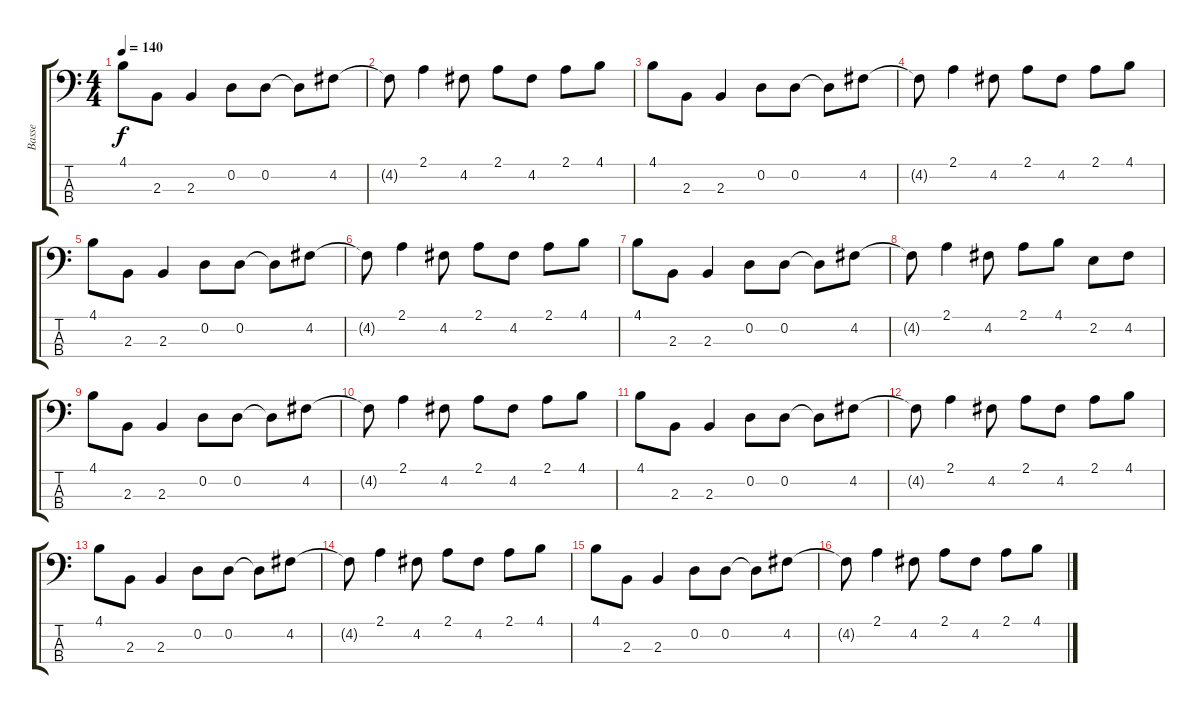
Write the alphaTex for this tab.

\track ("Basse" "Basse") {instrument acousticbass}
\staff {score tabs}
\tuning (G2 D2 A1 E1) {hide}
\ts (4 4)
\tempo 140
\clef f4
\ks c
4.1.8{dy f} 2.3.8 2.3.4 0.2.8 0.2.8 0.2{t}.8 4.2.8 |
4.2{t}.8 2.1.4 4.2.8 2.1.8 4.2.8 2.1.8 4.1.8 |
4.1.8 2.3.8 2.3.4 0.2.8 0.2.8 0.2{t}.8 4.2.8 |
4.2{t}.8 2.1.4 4.2.8 2.1.8 4.2.8 2.1.8 4.1.8 |
4.1.8 2.3.8 2.3.4 0.2.8 0.2.8 0.2{t}.8 4.2.8 |
4.2{t}.8 2.1.4 4.2.8 2.1.8 4.2.8 2.1.8 4.1.8 |
4.1.8 2.3.8 2.3.4 0.2.8 0.2.8 0.2{t}.8 4.2.8 |
4.2{t}.8 2.1.4 4.2.8 2.1.8 4.1.8 2.2.8 4.2.8 |
4.1.8 2.3.8 2.3.4 0.2.8 0.2.8 0.2{t}.8 4.2.8 |
4.2{t}.8 2.1.4 4.2.8 2.1.8 4.2.8 2.1.8 4.1.8 |
4.1.8 2.3.8 2.3.4 0.2.8 0.2.8 0.2{t}.8 4.2.8 |
4.2{t}.8 2.1.4 4.2.8 2.1.8 4.2.8 2.1.8 4.1.8 |
4.1.8 2.3.8 2.3.4 0.2.8 0.2.8 0.2{t}.8 4.2.8 |
4.2{t}.8 2.1.4 4.2.8 2.1.8 4.2.8 2.1.8 4.1.8 |
4.1.8 2.3.8 2.3.4 0.2.8 0.2.8 0.2{t}.8 4.2.8 |
4.2{t}.8 2.1.4 4.2.8 2.1.8 4.2.8 2.1.8 4.1.8
